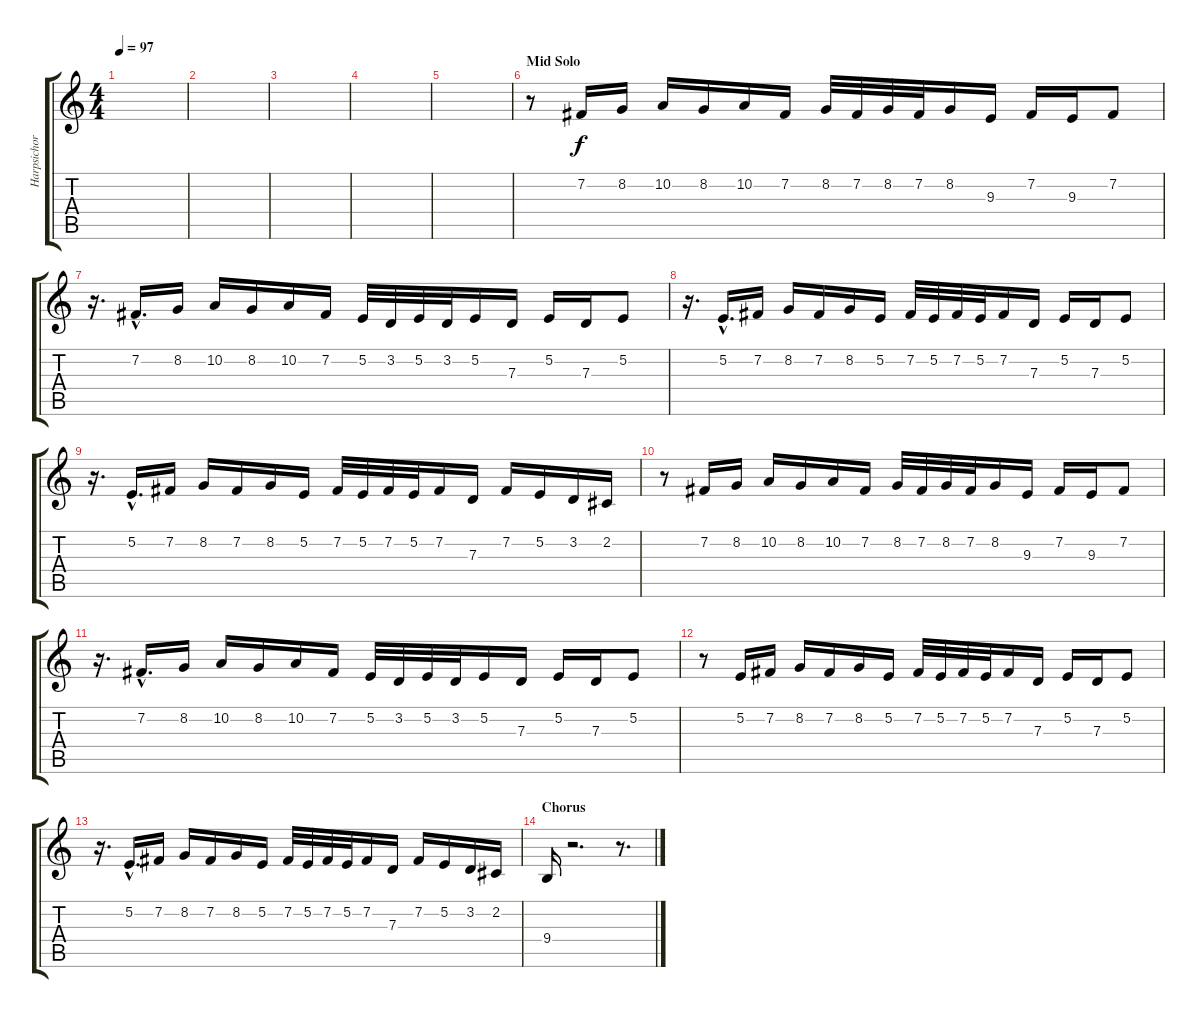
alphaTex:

\track ("Harpsichord" "Harpsichor") {instrument harpsichord}
\staff {score tabs}
\tuning (E4 B3 G3 D3 A2 E2) {hide}
\ts (4 4)
\tempo 97
\clef g2
\ks c
|
|
|
|
|
\section ("" "Mid Solo")
r.8{instrument harpsichord} 7.2.16 8.2.16 10.2.16 8.2.16 10.2.16 7.2.16 8.2.32 7.2.32 8.2.32 7.2.32 8.2.16 9.3.16 7.2.16 9.3.16 7.2.8 |
r.16{d} 7.2{hac}.16{d} 8.2.16 10.2.16 8.2.16 10.2.16 7.2.16 5.2.32 3.2.32 5.2.32 3.2.32 5.2.16 7.3.16 5.2.16 7.3.16 5.2.8 |
r.16{d instrument harpsichord} 5.2{hac}.16{d} 7.2.16 8.2.16 7.2.16 8.2.16 5.2.16 7.2.32 5.2.32 7.2.32 5.2.32 7.2.16 7.3.16 5.2.16 7.3.16 5.2.8 |
r.16{d instrument harpsichord} 5.2{hac}.16{d} 7.2.16 8.2.16 7.2.16 8.2.16 5.2.16 7.2.32 5.2.32 7.2.32 5.2.32 7.2.16 7.3.16 7.2.16 5.2.16 3.2.16 2.2.16 |
r.8{instrument harpsichord} 7.2.16 8.2.16 10.2.16 8.2.16 10.2.16 7.2.16 8.2.32 7.2.32 8.2.32 7.2.32 8.2.16 9.3.16 7.2.16 9.3.16 7.2.8 |
r.16{d} 7.2{hac}.16{d} 8.2.16 10.2.16 8.2.16 10.2.16 7.2.16 5.2.32 3.2.32 5.2.32 3.2.32 5.2.16 7.3.16 5.2.16 7.3.16 5.2.8 |
r.8{instrument harpsichord} 5.2.16 7.2.16 8.2.16 7.2.16 8.2.16 5.2.16 7.2.32 5.2.32 7.2.32 5.2.32 7.2.16 7.3.16 5.2.16 7.3.16 5.2.8 |
r.16{d instrument harpsichord} 5.2{hac}.16{d} 7.2.16 8.2.16 7.2.16 8.2.16 5.2.16 7.2.32 5.2.32 7.2.32 5.2.32 7.2.16 7.3.16 7.2.16 5.2.16 3.2.16 2.2.16 |
\section ("" "Chorus")
9.4.16 r.2{d} r.8{d}
